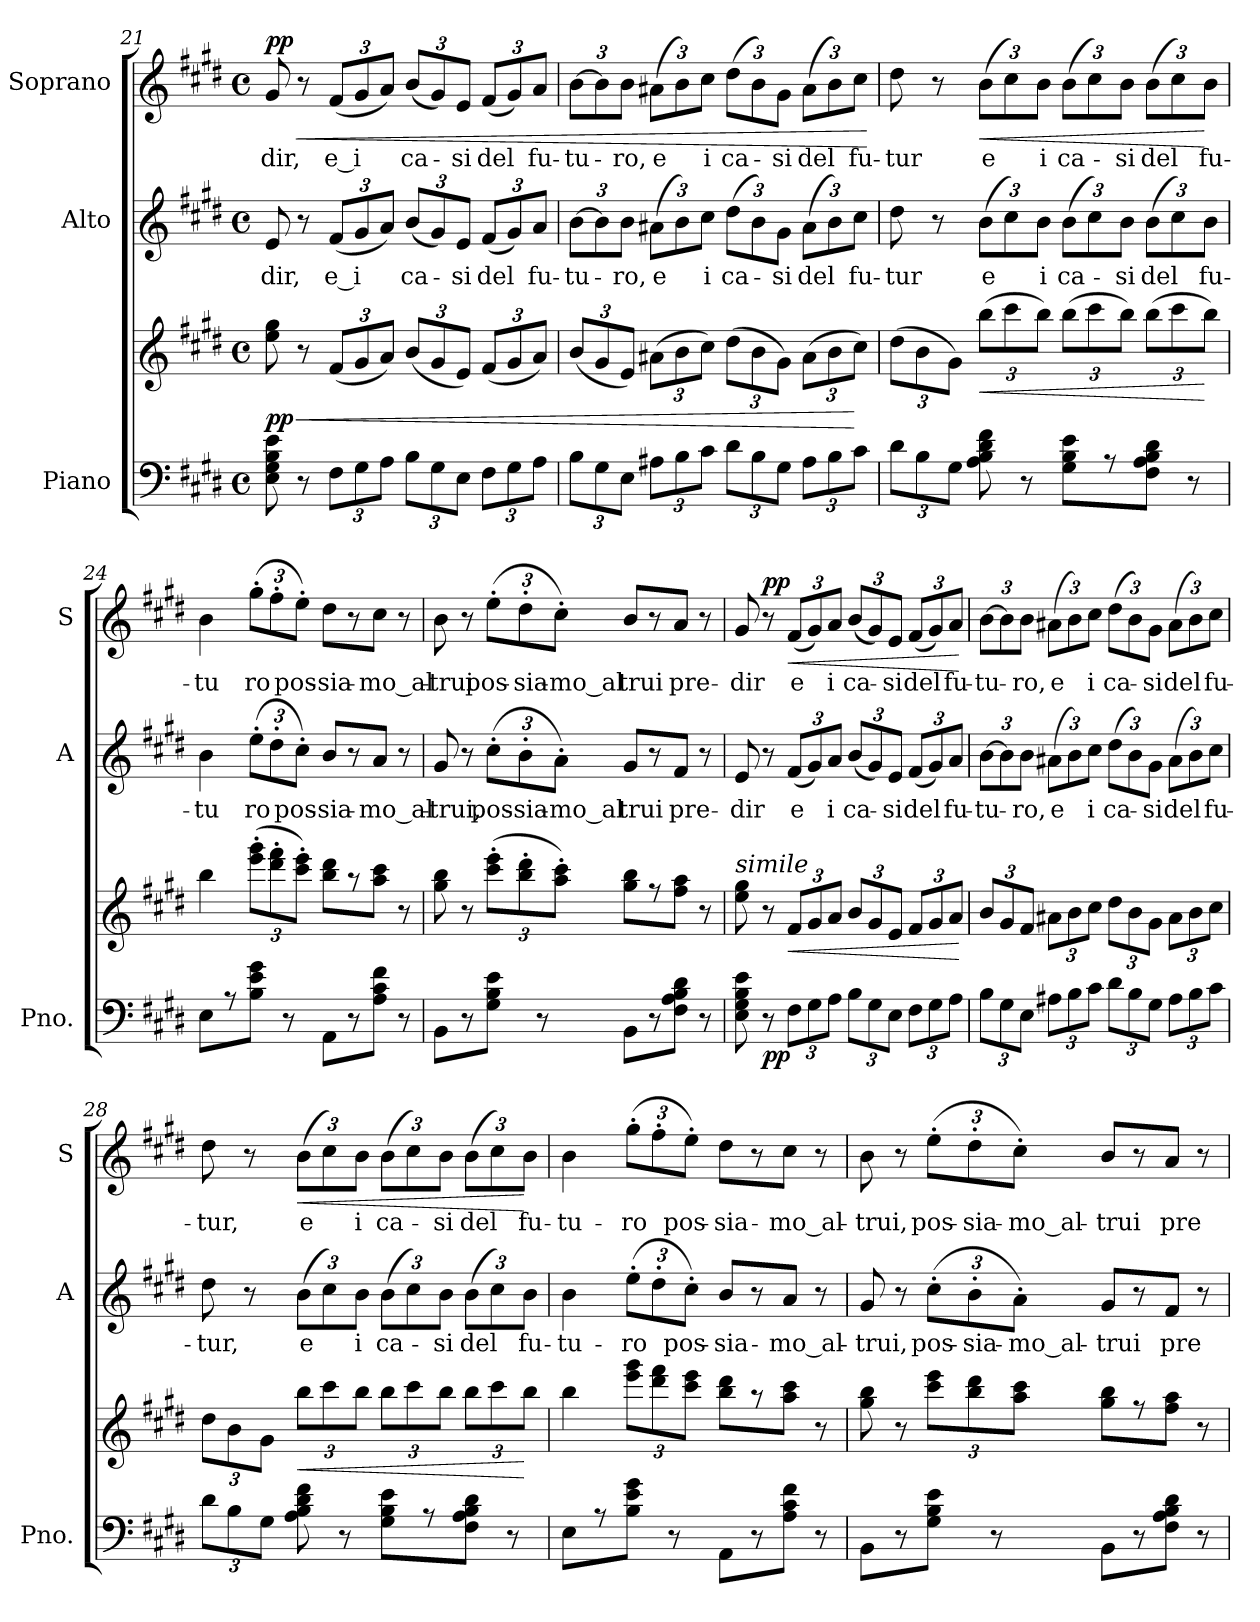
**kern	**kern	**dynam	**kern	**text	**kern	**text	**dynam
*part3	*part3	*part3	*part2	*part2	*part1	*part1	*part1
*staff4	*staff3	*staff3/4	*staff2	*staff2	*staff1	*staff1	*staff1
*I"Piano	*	*	*I"Alto	*	*I"Soprano	*	*
*I'Pno.	*	*	*I'A	*	*I'S	*	*
!!LO:PB:g=z
*clefF4	*clefG2	*	*clefG2	*	*clefG2	*	*
*k[f#c#g#d#]	*k[f#c#g#d#]	*	*k[f#c#g#d#]	*	*k[f#c#g#d#]	*	*
*E:	*E:	*	*E:	*	*E:	*	*
*M4/4	*M4/4	*	*M4/4	*	*M4/4	*	*
*met(c)	*met(c)	*	*met(c)	*	*met(c)	*	*
=21	=21	=21	=21	=21	=21	=21	=21
!	!	!LO:HP:b	!	!LO:LY:b	!	!LO:LY:b	!LO:HP:b
!	!	!LO:DY:n=1:b	!	!	!	!	!LO:DY:n=1:b
8E\ 8G#\ 8B\ 8e\	8ee\ 8gg#\	< pp	8e/	-dir,	8g#/	-dir,	< pp
8r	8r	.	8r	.	8r	.	.
*Xbrackettup	*Xbrackettup	*	*Xbrackettup	*	*	*	*
!	!	!	!	!LO:LY:b	!	!	!
*	*	*	*	*	*Xbrackettup	*	*
!	!	!	!	!	!	!LO:LY:b	!
12F#\L	(<12f#/L	.	(<12f#/L	e_i	(<12f#/L	e_i	.
12G#\	12g#/	.	12g#/	.	12g#/	.	.
12A\J	12a/J)	.	12a/J)	.	12a/J)	.	.
!	!	!	!	!LO:LY:b	!	!LO:LY:b	!
12B\L	(<12b/L	.	(<12b/L	ca-	(<12b/L	ca-	.
12G#\	12g#/	.	12g#/)	.	12g#/)	.	.
!	!	!	!	!LO:LY:b	!	!LO:LY:b	!
12E\J	12e/J)	.	12e/J	-si	12e/J	-si	.
!	!	!	!	!LO:LY:b	!	!LO:LY:b	!
12F#\L	(<12f#/L	.	(<12f#/L	del	(<12f#/L	del	.
12G#\	12g#/	.	12g#/)	.	12g#/)	.	.
!	!	!	!	!LO:LY:b	!	!LO:LY:b	!
12A\J	12a/J)	.	12a/J	fu-	12a/J	fu-	.
=22	=22	=22	=22	=22	=22	=22	=22
!	!	!	!	!LO:LY:b	!	!LO:LY:b	!
12B\L	(<12b/L	.	[12b\L	-tu-	[12b\L	-tu-	.
12G#\	12g#/	.	12b\]	.	12b\]	.	.
!	!	!	!	!LO:LY:b	!	!LO:LY:b	!
12E\J	12e/J)	.	12b\J	-ro,	12b\J	-ro,	.
!	!	!	!	!LO:LY:b	!	!LO:LY:b	!
12A#X\L	(>12a#X\L	.	(>12a#X\L	e	(>12a#X\L	e	.
12B\	12b\	.	12b\)	.	12b\)	.	.
!	!	!	!	!LO:LY:b	!	!LO:LY:b	!
12c#\J	12cc#\J)	.	12cc#\J	i	12cc#\J	i	.
!	!	!	!	!LO:LY:b	!	!LO:LY:b	!
12d#\L	(>12dd#\L	.	(>12dd#\L	ca-	(>12dd#\L	ca-	.
12B\	12b\	.	12b\)	.	12b\)	.	.
!	!	!	!	!LO:LY:b	!	!LO:LY:b	!
12G#\J	12g#\J)	.	12g#\J	-si	12g#\J	-si	.
!	!	!	!	!LO:LY:b	!	!LO:LY:b	!
12A#\L	(>12a#\L	.	(>12a#\L	del	(>12a#\L	del	.
12B\	12b\	.	12b\)	.	12b\)	.	.
!	!	!	!	!LO:LY:b	!	!LO:LY:b	!
12c#\J	12cc#\J)	[	12cc#\J	fu-	12cc#\J	fu-	.
.	.	.	.	.	.	.	[
!!LO:LB:g=z
=23	=23	=23	=23	=23	=23	=23	=23
!	!	!	!	!LO:LY:b	!	!LO:LY:b	!
12d#\L	(>12dd#\L	.	8dd#\	-tur	8dd#\	-tur	.
12B\	12b\	.	.	.	.	.	.
.	.	.	8r	.	8r	.	.
12G#\J	12g#\J)	.	.	.	.	.	.
!	!	!LO:HP:b	!	!LO:LY:b	!	!LO:LY:b	!LO:HP:b
8A\ 8B\ 8d#\ 8f#\	(>12bb\L	<	(>12b\L	e	(>12b\L	e	<
.	12ccc#\	.	12cc#\)	.	12cc#\)	.	.
8r	.	.	.	.	.	.	.
!	!	!	!	!LO:LY:b	!	!LO:LY:b	!
.	12bb\J)	.	12b\J	i	12b\J	i	.
!	!	!	!	!LO:LY:b	!	!LO:LY:b	!
8G#\ 8B\ 8e\L	(>12bb\L	.	(>12b\L	ca-	(<12b\L	ca-	.
.	12ccc#\	.	12cc#\)	.	12cc#\)	.	.
8r	.	.	.	.	.	.	.
!	!	!	!	!LO:LY:b	!	!LO:LY:b	!
.	12bb\J)	.	12b\J	-si	12b\J	-si	.
!	!	!	!	!LO:LY:b	!	!LO:LY:b	!
8F#\ 8A\ 8B\ 8d#\J	(>12bb\L	.	(>12b\L	del	(<12b\L	del	.
.	12ccc#\	.	12cc#\)	.	12cc#\)	.	.
8r	.	.	.	.	.	.	.
!	!	!	!	!LO:LY:b	!	!LO:LY:b	!
.	12bb\J)	[	12b\J	fu-	12b\J	fu-	[
=24	=24	=24	=24	=24	=24	=24	=24
!	!	!	!	!LO:LY:b	!	!LO:LY:b	!
8E\L	4bb\	.	4b\	-tu	4b\	-tu	.
8r	.	.	.	.	.	.	.
!	!	!	!	!LO:LY:b	!	!LO:LY:b	!
8B\ 8e\ 8g#\J	(>12eee\' 12ggg#\'L	.	(>12ee'\L	ro	(>12gg#'\L	ro	.
.	12ddd#\' 12fff#\'	.	12dd#'\	.	12ff#'\	.	.
8r	.	.	.	.	.	.	.
!	!	!	!	!LO:LY:b	!	!LO:LY:b	!
.	12ccc#\' 12eee\'J)	.	12cc#'\J)	pos-	12ee'\J)	pos-	.
!	!	!	!	!LO:LY:b	!	!LO:LY:b	!
8AA\L	8bb\ 8ddd#\L	.	8b/L	-sia-	8dd#\L	-sia-	.
8r	8r	.	8r	.	8r	.	.
!	!	!	!	!LO:LY:b	!	!LO:LY:b	!
8A\ 8c#\ 8f#\J	8aa\ 8ccc#\J	.	8a/J	-mo_al-	8cc#\J	-mo_al-	.
8r	8r	.	8r	.	8r	.	.
!!LO:PB:g=z
=25	=25	=25	=25	=25	=25	=25	=25
!	!	!	!	!LO:LY:b	!	!LO:LY:b	!
8BB\L	8gg#\ 8bb\	.	8g#/	-trui,	8b\	-trui	.
8r	8r	.	8r	.	8r	.	.
!	!	!	!	!LO:LY:b	!	!LO:LY:b	!
8G#\ 8B\ 8e\J	(>12ccc#\' 12eee\'L	.	(>12cc#'\L	pos-	(>12ee'\L	pos-	.
!	!	!	!	!LO:LY:b	!	!LO:LY:b	!
.	12bb\' 12ddd#\'	.	12b'\	-sia-	12dd#'\	-sia-	.
8r	.	.	.	.	.	.	.
!	!	!	!	!LO:LY:b	!	!LO:LY:b	!
.	12aa\' 12ccc#\'J)	.	12a'\J)	-mo_al-	12cc#'\J)	-mo_al-	.
!	!	!	!	!LO:LY:b	!	!LO:LY:b	!
8BB\L	8gg#\ 8bb\L	.	8g#/L	-trui	8b/L	-trui	.
8r	8r	.	8r	.	8r	.	.
!	!	!	!	!LO:LY:b	!	!LO:LY:b	!
8F#\ 8A\ 8B\ 8d#\J	8ff#\ 8aa\J	.	8f#/J	pre-	8a/J	pre-	.
8r	8r	.	8r	.	8r	.	.
=26	=26	=26	=26	=26	=26	=26	=26
!	!LO:TX:a:i:t=simile	!	!	!	!	!	!
!	!	!	!	!LO:LY:b	!	!LO:LY:b	!
8E\ 8G#\ 8B\ 8e\	8ee\ 8gg#\	.	8e/	-dir	8g#/	-dir	.
!	!	!LO:DY:b=2	!	!	!	!	!LO:DY:b
8r	8r	pp	8r	.	8r	.	pp
!	!	!LO:HP:b	!	!LO:LY:b	!	!LO:LY:b	!LO:HP:b
12F#\L	12f#/L	<	(<12f#/L	e	(<12f#/L	e	<
12G#\	12g#/	.	12g#/)	.	12g#/)	.	.
!	!	!	!	!LO:LY:b	!	!LO:LY:b	!
12A\J	12a/J	.	12a/J	i	12a/J	i	.
!	!	!	!	!LO:LY:b	!	!LO:LY:b	!
12B\L	12b/L	.	(<12b/L	ca-	(>12b/L	ca-	.
12G#\	12g#/	.	12g#/)	.	12g#/)	.	.
!	!	!	!	!LO:LY:b	!	!LO:LY:b	!
12E\J	12e/J	.	12e/J	-si	12e/J	-si	.
!	!	!	!	!LO:LY:b	!	!LO:LY:b	!
12F#\L	12f#/L	.	(<12f#/L	del	(<12f#/L	del	.
12G#\	12g#/	.	12g#/)	.	12g#/)	.	.
!	!	!	!	!LO:LY:b	!	!LO:LY:b	!
12A\J	12a/J	.	12a/J	fu-	12a/J	fu-	.
.	.	[	.	.	.	.	[
!!LO:LB:g=z
=27	=27	=27	=27	=27	=27	=27	=27
!	!	!	!	!LO:LY:b	!	!LO:LY:b	!
12B\L	12b/L	.	[12b\L	-tu-	[12b\L	-tu-	.
12G#\	12g#/	.	12b\]	.	12b\]	.	.
!	!	!	!	!LO:LY:b	!	!LO:LY:b	!
12E\J	12f#/J	.	12b\J	-ro,	12b\J	-ro,	.
!	!	!	!	!LO:LY:b	!	!LO:LY:b	!
12A#X\L	12a#X\L	.	(>12a#X\L	e	(>12a#X\L	e	.
12B\	12b\	.	12b\)	.	12b\)	.	.
!	!	!	!	!LO:LY:b	!	!LO:LY:b	!
12c#\J	12cc#\J	.	12cc#\J	i	12cc#\J	i	.
!	!	!	!	!LO:LY:b	!	!LO:LY:b	!
12d#\L	12dd#\L	.	(>12dd#\L	ca-	(>12dd#\L	ca-	.
12B\	12b\	.	12b\)	.	12b\)	.	.
!	!	!	!	!LO:LY:b	!	!LO:LY:b	!
12G#\J	12g#\J	.	12g#\J	-si	12g#\J	-si	.
!	!	!	!	!LO:LY:b	!	!LO:LY:b	!
12A#\L	12a#\L	.	(>12a#\L	del	(>12a#\L	del	.
12B\	12b\	.	12b\)	.	12b\)	.	.
!	!	!	!	!LO:LY:b	!	!LO:LY:b	!
12c#\J	12cc#\J	.	12cc#\J	fu-	12cc#\J	fu-	.
=28	=28	=28	=28	=28	=28	=28	=28
!	!	!	!	!LO:LY:b	!	!LO:LY:b	!
12d#\L	12dd#\L	.	8dd#\	-tur,	8dd#\	-tur,	.
12B\	12b\	.	.	.	.	.	.
.	.	.	8r	.	8r	.	.
12G#\J	12g#\J	.	.	.	.	.	.
!	!	!LO:HP:b	!	!LO:LY:b	!	!LO:LY:b	!LO:HP:b
8A\ 8B\ 8d#\ 8f#\	12bb\L	<	(>12b\L	e	(>12b\L	e	<
.	12ccc#\	.	12cc#\)	.	12cc#\)	.	.
8r	.	.	.	.	.	.	.
!	!	!	!	!LO:LY:b	!	!LO:LY:b	!
.	12bb\J	.	12b\J	i	12b\J	i	.
!	!	!	!	!LO:LY:b	!	!LO:LY:b	!
8G#\ 8B\ 8e\L	12bb\L	.	(>12b\L	ca-	(<12b\L	ca-	.
.	12ccc#\	.	12cc#\)	.	12cc#\)	.	.
8r	.	.	.	.	.	.	.
!	!	!	!	!LO:LY:b	!	!LO:LY:b	!
.	12bb\J	.	12b\J	-si	12b\J	-si	.
!	!	!	!	!LO:LY:b	!	!LO:LY:b	!
8F#\ 8A\ 8B\ 8d#\J	12bb\L	.	(>12b\L	del	(>12b\L	del	.
.	12ccc#\	.	12cc#\)	.	12cc#\)	.	.
8r	.	.	.	.	.	.	.
!	!	!	!	!LO:LY:b	!	!LO:LY:b	!
.	12bb\J	[	12b\J	fu-	12b\J	fu-	[
!!LO:PB:g=z
=29	=29	=29	=29	=29	=29	=29	=29
!	!	!	!	!LO:LY:b	!	!LO:LY:b	!
8E\L	4bb\	.	4b\	-tu-	4b\	-tu-	.
8r	.	.	.	.	.	.	.
!	!	!	!	!LO:LY:b	!	!LO:LY:b	!
8B\ 8e\ 8g#\J	12eee\ 12ggg#\L	.	(>12ee'\L	-ro	(>12gg#'\L	-ro	.
.	12ddd#\ 12fff#\	.	12dd#'\	.	12ff#'\	.	.
8r	.	.	.	.	.	.	.
!	!	!	!	!LO:LY:b	!	!LO:LY:b	!
.	12ccc#\ 12eee\J	.	12cc#'\J)	pos-	12ee'\J)	pos-	.
!	!	!	!	!LO:LY:b	!	!LO:LY:b	!
8AA\L	8bb\ 8ddd#\L	.	8b/L	-sia-	8dd#\L	-sia-	.
8r	8r	.	8r	.	8r	.	.
!	!	!	!	!LO:LY:b	!	!LO:LY:b	!
8A\ 8c#\ 8f#\J	8aa\ 8ccc#\J	.	8a/J	-mo_al-	8cc#\J	-mo_al-	.
8r	8r	.	8r	.	8r	.	.
=30	=30	=30	=30	=30	=30	=30	=30
!	!	!	!	!LO:LY:b	!	!LO:LY:b	!
8BB\L	8gg#\ 8bb\	.	8g#/	-trui,	8b\	-trui,	.
8r	8r	.	8r	.	8r	.	.
!	!	!	!	!LO:LY:b	!	!LO:LY:b	!
8G#\ 8B\ 8e\J	12ccc#\ 12eee\L	.	(>12cc#'\L	pos-	(>12ee'\L	pos-	.
!	!	!	!	!LO:LY:b	!	!LO:LY:b	!
.	12bb\ 12ddd#\	.	12b'\	-sia-	12dd#'\	-sia-	.
8r	.	.	.	.	.	.	.
!	!	!	!	!LO:LY:b	!	!LO:LY:b	!
.	12aa\ 12ccc#\J	.	12a'\J)	-mo_al-	12cc#'\J)	-mo_al-	.
!	!	!	!	!LO:LY:b	!	!LO:LY:b	!
8BB\L	8gg#\ 8bb\L	.	8g#/L	-trui	8b/L	-trui	.
8r	8r	.	8r	.	8r	.	.
!	!	!	!	!LO:LY:b	!	!LO:LY:b	!
8F#\ 8A\ 8B\ 8d#\J	8ff#\ 8aa\J	.	8f#/J	pre-	8a/J	pre-	.
8r	8r	.	8r	.	8r	.	.
=	=	=	=	=	=	=	=
*-	*-	*-	*-	*-	*-	*-	*-
